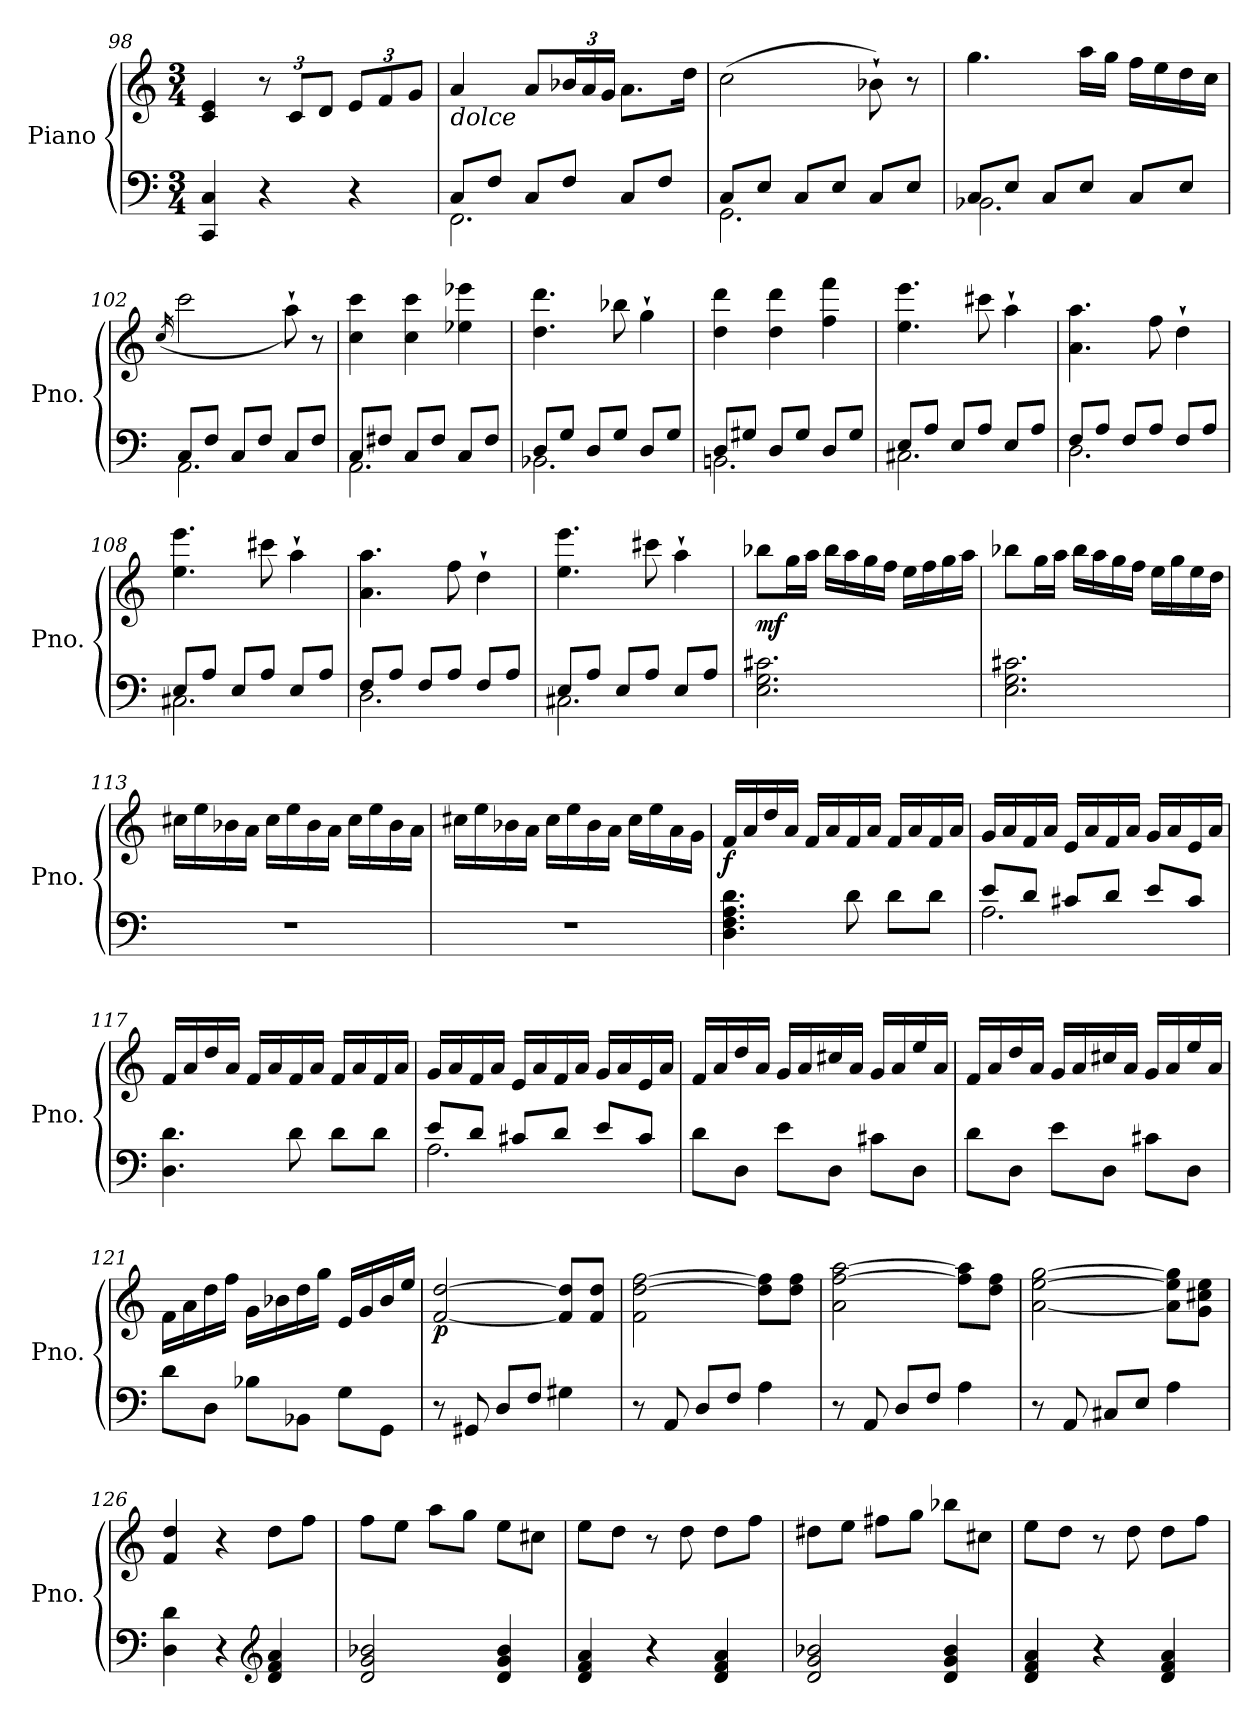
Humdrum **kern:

**kern	**kern	**dynam
*part1	*part1	*part1
*staff2	*staff1	*staff1/2
*I"Piano	*	*
*I'Pno.	*	*
*clefF4	*clefG2	*
*k[]	*k[]	*
*M3/4	*M3/4	*
=98	=98	=98
4CC/ 4C/	4c/ 4e/	.
*	*Xbrackettup	*
4r	12r	.
.	12c/L	.
.	12d/J	.
4r	12e/L	.
.	12f/	.
.	12g/J	.
=99	=99	=99
*^	*	*
!	!	!LO:TX:b:i:t=dolce	!
8C/L	2.FF\	4a/	.
8F/J	.	.	.
8C/L	.	8a/L	.
8F/J	.	24b-X/L	.
.	.	24a/	.
.	.	24g/JJ	.
8C/L	.	8.a\L	.
8F/J	.	.	.
.	.	16dd\Jk	.
=100	=100	=100	=100
8C/L	2.GG\	(2cc\	.
8E/J	.	.	.
8C/L	.	.	.
8E/J	.	.	.
8C/L	.	8b-X`\)	.
8E/J	.	8r	.
=101	=101	=101	=101
8C/L	2.BB-X\	4.gg\	.
8E/J	.	.	.
8C/L	.	.	.
8E/J	.	16aa\LL	.
.	.	16gg\JJ	.
8C/L	.	16ff\LL	.
.	.	16ee\	.
8E/J	.	16dd\	.
.	.	16cc\JJ	.
!!LO:LB:g=z
=102	=102	=102	=102
.	.	(16qcc/	.
8C/L	2.AA\	2ccc\	.
8F/J	.	.	.
8C/L	.	.	.
8F/J	.	.	.
8C/L	.	8aa`\)	.
8F/J	.	8r	.
=103	=103	=103	=103
8C/L	2.AA\	4cc\ 4ccc\	.
8F#X/J	.	.	.
8C/L	.	4cc\ 4ccc\	.
8F#/J	.	.	.
8C/L	.	4ee-X\ 4eee-X\	.
8F#/J	.	.	.
=104	=104	=104	=104
8D/L	2.BB-X\	4.dd\ 4.ddd\	.
8G/J	.	.	.
8D/L	.	.	.
8G/J	.	8bb-X\	.
8D/L	.	4gg`\	.
8G/J	.	.	.
=105	=105	=105	=105
8D/L	2.BBn\	4dd\ 4ddd\	.
8G#X/J	.	.	.
8D/L	.	4dd\ 4ddd\	.
8G#/J	.	.	.
8D/L	.	4ff\ 4fff\	.
8G#/J	.	.	.
=106	=106	=106	=106
8E/L	2.C#X\	4.ee\ 4.eee\	.
8A/J	.	.	.
8E/L	.	.	.
8A/J	.	8ccc#X\	.
8E/L	.	4aa`\	.
8A/J	.	.	.
=107	=107	=107	=107
8F/L	2.D\	4.a\ 4.aa\	.
8A/J	.	.	.
8F/L	.	.	.
8A/J	.	8ff\	.
8F/L	.	4dd`\	.
8A/J	.	.	.
!!LO:LB:g=z
=108	=108	=108	=108
8E/L	2.C#X\	4.ee\ 4.eee\	.
8A/J	.	.	.
8E/L	.	.	.
8A/J	.	8ccc#X\	.
8E/L	.	4aa`\	.
8A/J	.	.	.
=109	=109	=109	=109
8F/L	2.D\	4.a\ 4.aa\	.
8A/J	.	.	.
8F/L	.	.	.
8A/J	.	8ff\	.
8F/L	.	4dd`\	.
8A/J	.	.	.
=110	=110	=110	=110
8E/L	2.C#X\	4.ee\ 4.eee\	.
8A/J	.	.	.
8E/L	.	.	.
8A/J	.	8ccc#X\	.
8E/L	.	4aa`\	.
8A/J	.	.	.
*v	*v	*	*
=111	=111	=111
!	!	!LO:DY:b
2.E\ 2.G\ 2.c#X\	8bb-X\L	mf
.	16gg\L	.
.	16aa\JJ	.
.	16bb-\LL	.
.	16aa\	.
.	16gg\	.
.	16ff\JJ	.
.	16ee\LL	.
.	16ff\	.
.	16gg\	.
.	16aa\JJ	.
=112	=112	=112
2.E\ 2.G\ 2.c#X\	8bb-X\L	.
.	16gg\L	.
.	16aa\JJ	.
.	16bb-\LL	.
.	16aa\	.
.	16gg\	.
.	16ff\JJ	.
.	16ee\LL	.
.	16gg\	.
.	16ee\	.
.	16dd\JJ	.
!!LO:LB:g=z
=113	=113	=113
2.r	16cc#X\LL	.
.	16ee\	.
.	16b-X\	.
.	16a\JJ	.
.	16cc#\LL	.
.	16ee\	.
.	16b-\	.
.	16a\JJ	.
.	16cc#\LL	.
.	16ee\	.
.	16b-\	.
.	16a\JJ	.
=114	=114	=114
2.r	16cc#X\LL	.
.	16ee\	.
.	16b-X\	.
.	16a\JJ	.
.	16cc#\LL	.
.	16ee\	.
.	16b-\	.
.	16a\JJ	.
.	16cc#\LL	.
.	16ee\	.
.	16a\	.
.	16g\JJ	.
=115	=115	=115
!	!	!LO:DY:b
4.D\ 4.F\ 4.A\ 4.d\	16f/LL	f
.	16a/	.
.	16dd/	.
.	16a/JJ	.
.	16f/LL	.
.	16a/	.
8d\	16f/	.
.	16a/JJ	.
8d\L	16f/LL	.
.	16a/	.
8d\J	16f/	.
.	16a/JJ	.
=116	=116	=116
*^	*	*
8e/L	2.A\	16g/LL	.
.	.	16a/	.
8d/J	.	16f/	.
.	.	16a/JJ	.
8c#X/L	.	16e/LL	.
.	.	16a/	.
8d/J	.	16f/	.
.	.	16a/JJ	.
8e/L	.	16g/LL	.
.	.	16a/	.
8c#/J	.	16e/	.
.	.	16a/JJ	.
*v	*v	*	*
!!LO:LB:g=z
=117	=117	=117
4.D\ 4.d\	16f/LL	.
.	16a/	.
.	16dd/	.
.	16a/JJ	.
.	16f/LL	.
.	16a/	.
8d\	16f/	.
.	16a/JJ	.
8d\L	16f/LL	.
.	16a/	.
8d\J	16f/	.
.	16a/JJ	.
=118	=118	=118
*^	*	*
8e/L	2.A\	16g/LL	.
.	.	16a/	.
8d/J	.	16f/	.
.	.	16a/JJ	.
8c#X/L	.	16e/LL	.
.	.	16a/	.
8d/J	.	16f/	.
.	.	16a/JJ	.
8e/L	.	16g/LL	.
.	.	16a/	.
8c#/J	.	16e/	.
.	.	16a/JJ	.
*v	*v	*	*
=119	=119	=119
8d\L	16f/LL	.
.	16a/	.
8D\J	16dd/	.
.	16a/JJ	.
8e\L	16g/LL	.
.	16a/	.
8D\J	16cc#X/	.
.	16a/JJ	.
8c#X\L	16g/LL	.
.	16a/	.
8D\J	16ee/	.
.	16a/JJ	.
=120	=120	=120
8d\L	16f/LL	.
.	16a/	.
8D\J	16dd/	.
.	16a/JJ	.
8e\L	16g/LL	.
.	16a/	.
8D\J	16cc#X/	.
.	16a/JJ	.
8c#X\L	16g/LL	.
.	16a/	.
8D\J	16ee/	.
.	16a/JJ	.
!!LO:PB:g=z
=121	=121	=121
8d\L	16f\LL	.
.	16a\	.
8D\J	16dd\	.
.	16ff\JJ	.
8B-X\L	16g\LL	.
.	16b-X\	.
8BB-X\J	16dd\	.
.	16gg\JJ	.
8G\L	16e/LL	.
.	16g/	.
8GG\J	16b-/	.
.	16ee/JJ	.
=122	=122	=122
!	!	!LO:DY:b
8r	[2f/ [2dd/	p
8GG#X/	.	.
8D/L	.	.
8F/J	.	.
4G#X\	8f/] 8dd/]L	.
.	8f/ 8dd/J	.
=123	=123	=123
8r	2f\ [2dd\ [2ff\	.
8AA/	.	.
8D/L	.	.
8F/J	.	.
4A\	8dd\] 8ff\]L	.
.	8dd\ 8ff\J	.
=124	=124	=124
8r	2a\ [2ff\ [2aa\	.
8AA/	.	.
8D/L	.	.
8F/J	.	.
4A\	8ff\] 8aa\]L	.
.	8dd\ 8ff\J	.
=125	=125	=125
8r	[2a\ [2ee\ [2gg\	.
8AA/	.	.
8C#X/L	.	.
8E/J	.	.
4A\	8a\] 8ee\] 8gg\]L	.
.	8g\ 8cc#X\ 8ee\J	.
!!LO:LB:g=z
=126	=126	=126
4D\ 4d\	4f/ 4dd/	.
4r	4r	.
*clefG2	*	*
4d/ 4f/ 4a/	8dd\L	.
.	8ff\J	.
!!LO:LB:g=z
=127	=127	=127
2d/ 2g/ 2b-X/	8ff\L	.
.	8ee\J	.
.	8aa\L	.
.	8gg\J	.
4d/ 4g/ 4b-/	8ee\L	.
.	8cc#X\J	.
=128	=128	=128
4d/ 4f/ 4a/	8ee\L	.
.	8dd\J	.
4r	8r	.
.	8dd\	.
4d/ 4f/ 4a/	8dd\L	.
.	8ff\J	.
=129	=129	=129
2d/ 2g/ 2b-X/	8dd#X\L	.
.	8ee\J	.
.	8ff#X\L	.
.	8gg\J	.
4d/ 4g/ 4b-/	8bb-X\L	.
.	8cc#X\J	.
=130	=130	=130
4d/ 4f/ 4a/	8ee\L	.
.	8dd\J	.
4r	8r	.
.	8dd\	.
4d/ 4f/ 4a/	8dd\L	.
.	8ff\J	.
=	=	=
*-	*-	*-
